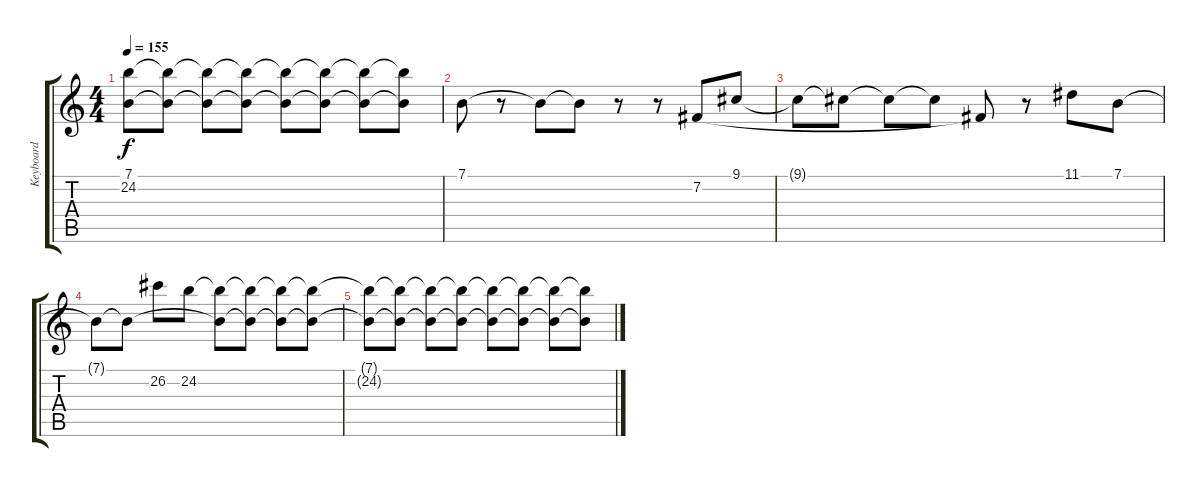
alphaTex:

\track ("Keyboard" "Keyboard") {instrument electricpiano1}
\staff {score tabs}
\tuning (E4 B3 G3 D3 A2 E2) {hide}
\ts (4 4)
\tempo 155
\clef g2
\ks c
(7.1{t} 24.2{t}).8{dy f} (7.1{t} 24.2{t}).8 (7.1{t} 24.2{t}).8 (7.1{t} 24.2{t}).8 (7.1{t} 24.2{t}).8 (7.1{t} 24.2{t}).8 (7.1{t} 24.2{t}).8 (7.1{t} 24.2{t}).8 |
7.1.8 r.8 7.1{t}.8 7.1{t}.8 r.8 r.8 7.2.8 9.1.8 |
9.1{t}.8 9.1{t}.8 9.1{t}.8 9.1{t}.8 7.2{t}.8 r.8 11.1.8 7.1.8 |
7.1{t}.8 7.1{t}.8 26.2.8 24.2.8 (7.1{t} 24.2{t}).8 (7.1{t} 24.2{t}).8 (7.1{t} 24.2{t}).8 (7.1{t} 24.2{t}).8 |
(7.1{t} 24.2{t}).8 (7.1{t} 24.2{t}).8 (7.1{t} 24.2{t}).8 (7.1{t} 24.2{t}).8 (7.1{t} 24.2{t}).8 (7.1{t} 24.2{t}).8 (7.1{t} 24.2{t}).8 (7.1{t} 24.2{t}).8
